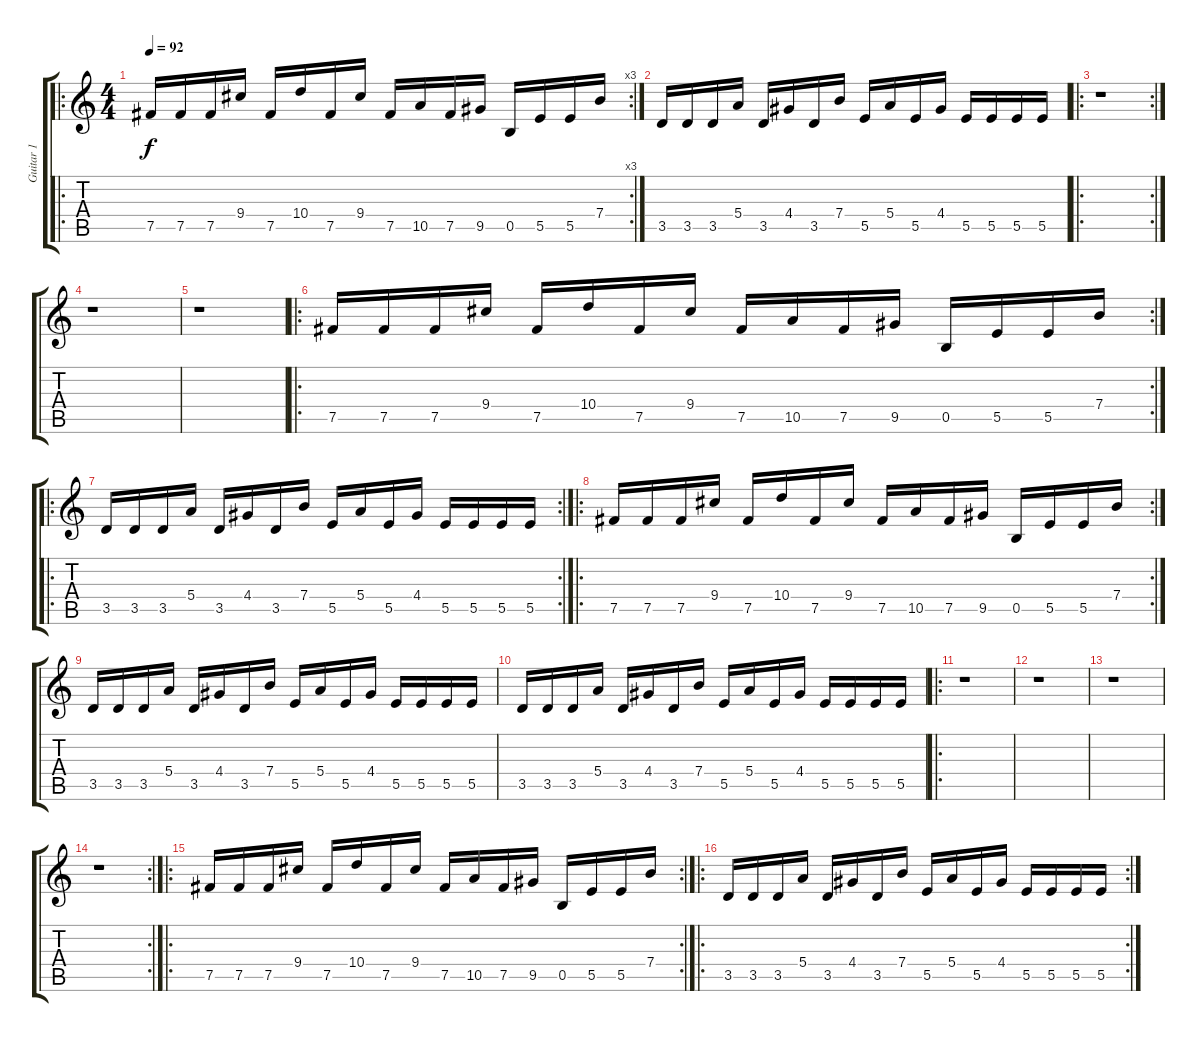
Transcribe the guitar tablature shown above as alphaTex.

\track ("Guitar 1" "Guitar 1") {instrument distortionguitar}
\staff {score tabs}
\tuning (E4 B3 Ab3 E3 B2 E2) {hide}
\ro
\rc 3
\ts (4 4)
\tempo 92
\clef g2
\ks c
7.5.16{dy f instrument distortionguitar} 7.5.16 7.5.16 9.4.16 7.5.16 10.4.16 7.5.16 9.4.16 7.5.16 10.5.16 7.5.16 9.5.16 0.5.16 5.5.16 5.5.16 7.4.16 |
3.5.16 3.5.16 3.5.16 5.4.16 3.5.16 4.4.16 3.5.16 7.4.16 5.5.16 5.4.16 5.5.16 4.4.16 5.5.16 5.5.16 5.5.16 5.5.16 |
\ro
\rc 2
r.1 |
r.1 |
r.1 |
\ro
\rc 2
7.5.16 7.5.16 7.5.16 9.4.16 7.5.16 10.4.16 7.5.16 9.4.16 7.5.16 10.5.16 7.5.16 9.5.16 0.5.16 5.5.16 5.5.16 7.4.16 |
\ro
\rc 2
3.5.16 3.5.16 3.5.16 5.4.16 3.5.16 4.4.16 3.5.16 7.4.16 5.5.16 5.4.16 5.5.16 4.4.16 5.5.16 5.5.16 5.5.16 5.5.16 |
\ro
\rc 2
7.5.16 7.5.16 7.5.16 9.4.16 7.5.16 10.4.16 7.5.16 9.4.16 7.5.16 10.5.16 7.5.16 9.5.16 0.5.16 5.5.16 5.5.16 7.4.16 |
3.5.16 3.5.16 3.5.16 5.4.16 3.5.16 4.4.16 3.5.16 7.4.16 5.5.16 5.4.16 5.5.16 4.4.16 5.5.16 5.5.16 5.5.16 5.5.16 |
3.5.16 3.5.16 3.5.16 5.4.16 3.5.16 4.4.16 3.5.16 7.4.16 5.5.16 5.4.16 5.5.16 4.4.16 5.5.16 5.5.16 5.5.16 5.5.16 |
\ro
r.1 |
r.1 |
r.1 |
\rc 2
r.1 |
\ro
\rc 2
7.5.16 7.5.16 7.5.16 9.4.16 7.5.16 10.4.16 7.5.16 9.4.16 7.5.16 10.5.16 7.5.16 9.5.16 0.5.16 5.5.16 5.5.16 7.4.16 |
\ro
\rc 2
3.5.16 3.5.16 3.5.16 5.4.16 3.5.16 4.4.16 3.5.16 7.4.16 5.5.16 5.4.16 5.5.16 4.4.16 5.5.16 5.5.16 5.5.16 5.5.16
